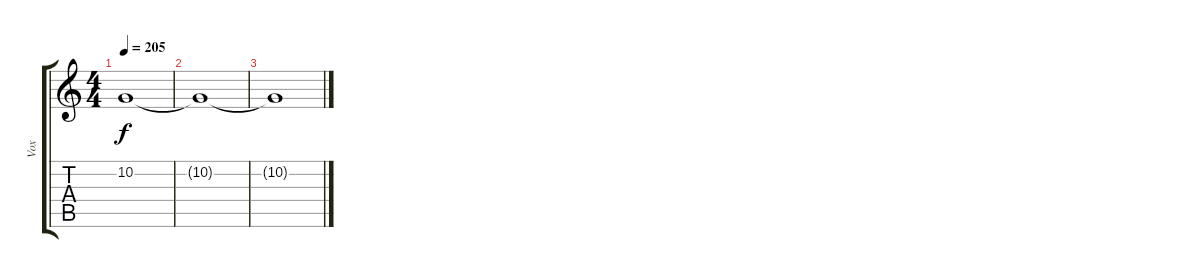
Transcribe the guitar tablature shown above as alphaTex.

\track ("Vox" "Vox") {instrument oboe}
\staff {score tabs}
\tuning (D4 A3 F3 C3 G2 D2) {hide}
\ts (4 4)
\tempo 205
\clef g2
\ks c
10.2{t}.1{dy f} |
10.2{t}.1 |
10.2{t}.1
